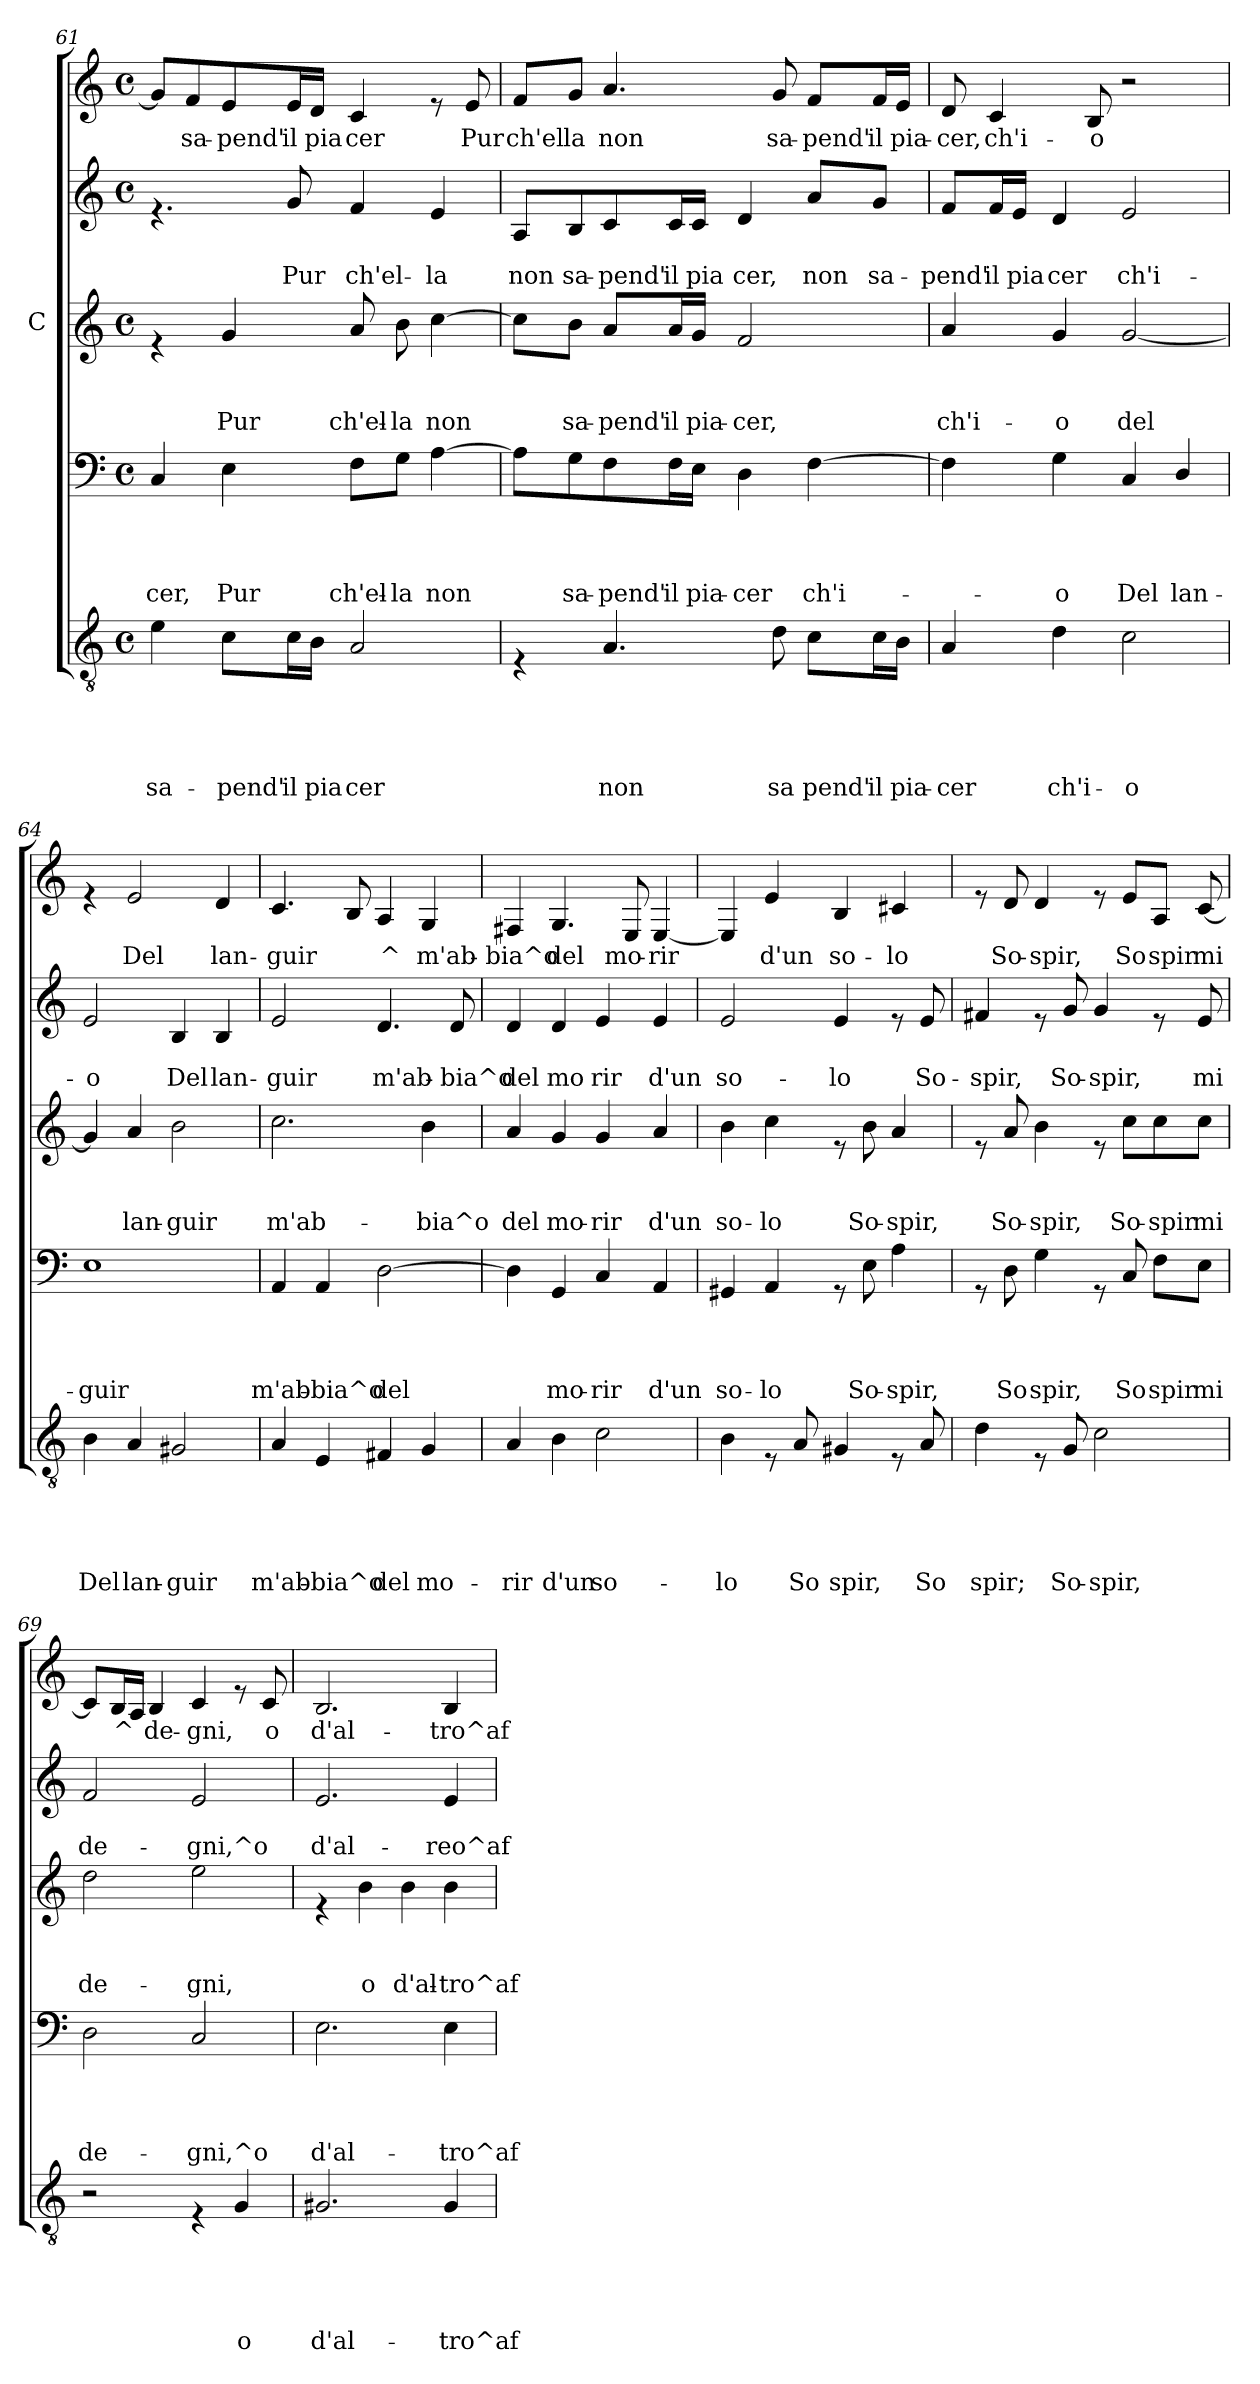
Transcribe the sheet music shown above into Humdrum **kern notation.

**kern	**text	**text	**text	**text	**text	**kern	**text	**text	**text	**text	**kern	**text	**text	**text	**kern	**text	**text	**kern	**text
*part5	*part5	*part5	*part5	*part5	*part5	*part4	*part4	*part4	*part4	*part4	*part3	*part3	*part3	*part3	*part2	*part2	*part2	*part1	*part1
*staff5	*staff5	*staff5	*staff5	*staff5	*staff5	*staff4	*staff4	*staff4	*staff4	*staff4	*staff3	*staff3	*staff3	*staff3	*staff2	*staff2	*staff2	*staff1	*staff1
*	*	*	*	*	*	*	*	*	*	*	*I"C	*	*	*	*	*	*	*	*
*clefGv2	*	*	*	*	*	*clefF4	*	*	*	*	*clefG2	*	*	*	*clefG2	*	*	*clefG2	*
*k[]	*	*	*	*	*	*k[]	*	*	*	*	*k[]	*	*	*	*k[]	*	*	*k[]	*
*C:	*	*	*	*	*	*C:	*	*	*	*	*C:	*	*	*	*C:	*	*	*C:	*
*M4/4	*	*	*	*	*	*M4/4	*	*	*	*	*M4/4	*	*	*	*M4/4	*	*	*M4/4	*
*met(c)	*	*	*	*	*	*met(c)	*	*	*	*	*met(c)	*	*	*	*met(c)	*	*	*met(c)	*
=61	=61	=61	=61	=61	=61	=61	=61	=61	=61	=61	=61	=61	=61	=61	=61	=61	=61	=61	=61
!	!	!	!	!	!LO:LY:b	!	!	!	!	!LO:LY:b	!	!	!	!	!	!	!	!	!
4e\	.	.	.	.	sa-	4C/	.	.	.	cer,	4re	.	.	.	4.re	.	.	8g/L]	.
!	!	!	!	!	!	!	!	!	!	!	!	!	!	!	!	!	!	!	!LO:LY:b
.	.	.	.	.	.	.	.	.	.	.	.	.	.	.	.	.	.	8f/	sa-
!	!	!	!	!	!LO:LY:b	!	!	!	!	!LO:LY:b	!	!	!	!LO:LY:b	!	!	!	!	!LO:LY:b
8c\L	.	.	.	.	-pend'	4E\	.	.	.	Pur	4g/	.	.	Pur	.	.	.	8e/	-pend'
!	!	!	!	!	!LO:LY:b	!	!	!	!	!	!	!	!	!	!	!	!LO:LY:b	!	!LO:LY:b
16c\L	.	.	.	.	il	.	.	.	.	.	.	.	.	.	8g/	.	Pur	16e/L	il
!	!	!	!	!	!LO:LY:b	!	!	!	!	!	!	!	!	!	!	!	!	!	!LO:LY:b
16B\JJ	.	.	.	.	pia	.	.	.	.	.	.	.	.	.	.	.	.	16d/JJ	pia
!	!	!	!	!	!LO:LY:b	!	!	!	!	!LO:LY:b	!	!	!	!LO:LY:b	!	!	!LO:LY:b	!	!LO:LY:b
2A/	.	.	.	.	cer	8F\L	.	.	.	ch'el-	8a/	.	.	ch'el-	4f/	.	ch'el-	4c/	cer
!	!	!	!	!	!	!	!	!	!	!LO:LY:b	!	!	!	!LO:LY:b	!	!	!	!	!
.	.	.	.	.	.	8G\J	.	.	.	-la	8b\	.	.	-la	.	.	.	.	.
!	!	!	!	!	!	!	!	!	!	!LO:LY:b	!	!	!	!LO:LY:b	!	!	!LO:LY:b	!	!
.	.	.	.	.	.	[>4A\	.	.	.	non	[>4cc\	.	.	non	4e/	.	-la	8re	.
!	!	!	!	!	!	!	!	!	!	!	!	!	!	!	!	!	!	!	!LO:LY:b
.	.	.	.	.	.	.	.	.	.	.	.	.	.	.	.	.	.	8e/	Pur
=62	=62	=62	=62	=62	=62	=62	=62	=62	=62	=62	=62	=62	=62	=62	=62	=62	=62	=62	=62
!	!	!	!	!	!	!	!	!	!	!	!	!	!	!	!	!	!LO:LY:b	!	!LO:LY:b
4rE	.	.	.	.	.	8A\L]	.	.	.	.	8cc\L]	.	.	.	8A/L	.	non	8f/L	ch'el
!	!	!	!	!	!	!	!	!	!	!LO:LY:b	!	!	!	!LO:LY:b	!	!	!LO:LY:b	!	!LO:LY:b
.	.	.	.	.	.	8G\	.	.	.	sa-	8b\J	.	.	sa-	8B/	.	sa-	8g/J	la
!	!	!	!	!	!LO:LY:b	!	!	!	!	!LO:LY:b	!	!	!	!LO:LY:b	!	!	!LO:LY:b	!	!LO:LY:b
4.A/	.	.	.	.	non	8F\	.	.	.	-pend'	8a/L	.	.	-pend'	8c/	.	-pend'	4.a/	non
!	!	!	!	!	!	!	!	!	!	!LO:LY:b	!	!	!	!LO:LY:b	!	!	!LO:LY:b	!	!
.	.	.	.	.	.	16F\L	.	.	.	il	16a/L	.	.	il	16c/L	.	il	.	.
!	!	!	!	!	!	!	!	!	!	!LO:LY:b	!	!	!	!LO:LY:b	!	!	!LO:LY:b	!	!
.	.	.	.	.	.	16E\JJ	.	.	.	pia-	16g/JJ	.	.	pia-	16c/JJ	.	pia	.	.
!	!	!	!	!	!	!	!	!	!	!LO:LY:b	!	!	!	!LO:LY:b	!	!	!LO:LY:b	!	!
.	.	.	.	.	.	4D\	.	.	.	-cer	2f/	.	.	-cer,	4d/	.	cer,	.	.
!	!	!	!	!	!LO:LY:b	!	!	!	!	!	!	!	!	!	!	!	!	!	!LO:LY:b
8d\	.	.	.	.	sa	.	.	.	.	.	.	.	.	.	.	.	.	8g/	sa-
!	!	!	!	!	!LO:LY:b	!	!	!	!	!LO:LY:b	!	!	!	!	!	!	!LO:LY:b	!	!LO:LY:b
8c\L	.	.	.	.	pend'	[>4F\	.	.	.	ch'i-	.	.	.	.	8a/L	.	non	8f/L	-pend'
!	!	!	!	!	!LO:LY:b	!	!	!	!	!	!	!	!	!	!	!	!LO:LY:b	!	!LO:LY:b
16c\L	.	.	.	.	il	.	.	.	.	.	.	.	.	.	8g/J	.	sa-	16f/L	il
!	!	!	!	!	!LO:LY:b	!	!	!	!	!	!	!	!	!	!	!	!	!	!LO:LY:b
16B\JJ	.	.	.	.	pia-	.	.	.	.	.	.	.	.	.	.	.	.	16e/JJ	pia-
!!LO:LB:g=z
=63	=63	=63	=63	=63	=63	=63	=63	=63	=63	=63	=63	=63	=63	=63	=63	=63	=63	=63	=63
!	!	!	!	!	!LO:LY:b	!	!	!	!	!	!	!	!	!LO:LY:b	!	!	!LO:LY:b	!	!LO:LY:b
4A/	.	.	.	.	-cer	4F\]	.	.	.	.	4a/	.	.	ch'i-	8f/L	.	-pend'	8d/	-cer,
!	!	!	!	!	!	!	!	!	!	!	!	!	!	!	!	!	!LO:LY:b	!	!LO:LY:b
.	.	.	.	.	.	.	.	.	.	.	.	.	.	.	16f/L	.	il	4c/	ch'i-
!	!	!	!	!	!	!	!	!	!	!	!	!	!	!	!	!	!LO:LY:b	!	!
.	.	.	.	.	.	.	.	.	.	.	.	.	.	.	16e/JJ	.	pia	.	.
!	!	!	!	!	!LO:LY:b	!	!	!	!	!LO:LY:b	!	!	!	!LO:LY:b	!	!	!LO:LY:b	!	!
4d\	.	.	.	.	ch'i-	4G\	.	.	.	-o	4g/	.	.	-o	4d/	.	cer	.	.
!	!	!	!	!	!	!	!	!	!	!	!	!	!	!	!	!	!	!	!LO:LY:b
.	.	.	.	.	.	.	.	.	.	.	.	.	.	.	.	.	.	8B/	-o
!	!	!	!	!	!LO:LY:b	!	!	!	!	!LO:LY:b	!	!	!	!LO:LY:b	!	!	!LO:LY:b	!	!
2c\	.	.	.	.	-o	4C/	.	.	.	Del	[<2g/	.	.	del	2e/	.	ch'i-	2r	.
!	!	!	!	!	!	!	!	!	!	!LO:LY:b	!	!	!	!	!	!	!	!	!
.	.	.	.	.	.	4D/	.	.	.	lan-	.	.	.	.	.	.	.	.	.
=64	=64	=64	=64	=64	=64	=64	=64	=64	=64	=64	=64	=64	=64	=64	=64	=64	=64	=64	=64
!	!	!	!	!	!LO:LY:b	!	!	!	!	!LO:LY:b	!	!	!	!	!	!	!LO:LY:b	!	!
*^	*	*	*	*	*	*	*	*	*	*	*	*	*	*	*	*	*	*	*
4B\	2.ryy	.	.	.	.	Del	1E	.	.	.	-guir	4g/]	.	.	.	2e/	.	-o	4re	.
!	!	!	!	!	!	!LO:LY:b	!	!	!	!	!	!	!	!	!LO:LY:b	!	!	!	!	!LO:LY:b
4A/	.	.	.	.	.	lan-	.	.	.	.	.	4a/	.	.	lan-	.	.	.	2e/	Del
!	!	!	!	!	!	!LO:LY:b	!	!	!	!	!	!	!	!	!LO:LY:b	!	!	!LO:LY:b	!	!
2G#X/	.	.	.	.	.	-guir	.	.	.	.	.	2b\	.	.	-guir	4B/	.	Del	.	.
!	!	!	!	!	!	!	!	!	!	!	!	!	!	!	!	!	!	!LO:LY:b	!	!LO:LY:b
.	4ryy	.	.	.	.	.	.	.	.	.	.	.	.	.	.	4B/	.	lan-	4d/	lan-
=65	=65	=65	=65	=65	=65	=65	=65	=65	=65	=65	=65	=65	=65	=65	=65	=65	=65	=65	=65	=65
!	!	!	!	!	!	!LO:LY:b	!	!	!	!	!LO:LY:b	!	!	!	!LO:LY:b	!	!	!LO:LY:b	!	!LO:LY:b
*v	*v	*	*	*	*	*	*	*	*	*	*	*	*	*	*	*	*	*	*	*
4A/	.	.	.	.	m'ab-	4AA/	.	.	.	m'ab-	2.cc\	.	.	m'ab-	2e/	.	-guir	4.c/	-guir
!	!	!	!	!	!LO:LY:b	!	!	!	!	!LO:LY:b	!	!	!	!	!	!	!	!	!
4E/	.	.	.	.	-bia^o	4AA/	.	.	.	-bia^o	.	.	.	.	.	.	.	.	.
.	.	.	.	.	.	.	.	.	.	.	.	.	.	.	.	.	.	8B/	.
!	!	!	!	!	!LO:LY:b	!	!	!	!	!LO:LY:b	!	!	!	!	!	!	!LO:LY:b	!	!LO:LY:b
4F#X/	.	.	.	.	del	[>2D\	.	.	.	del	.	.	.	.	4.d/	.	m'ab-	4A/	^
!	!	!	!	!	!LO:LY:b	!	!	!	!	!	!	!	!	!LO:LY:b	!	!	!	!	!LO:LY:b
4G/	.	.	.	.	mo-	.	.	.	.	.	4b\	.	.	-bia^o	.	.	.	4G/	m'ab-
!	!	!	!	!	!	!	!	!	!	!	!	!	!	!	!	!	!LO:LY:b	!	!
.	.	.	.	.	.	.	.	.	.	.	.	.	.	.	8d/	.	-bia^o	.	.
=66	=66	=66	=66	=66	=66	=66	=66	=66	=66	=66	=66	=66	=66	=66	=66	=66	=66	=66	=66
!	!	!	!	!	!LO:LY:b	!	!	!	!	!	!	!	!	!LO:LY:b	!	!	!LO:LY:b	!	!LO:LY:b
4A/	.	.	.	.	-rir	4D\]	.	.	.	.	4a/	.	.	del	4d/	.	del	4F#X/	-bia^o
!	!	!	!	!	!LO:LY:b	!	!	!	!	!LO:LY:b	!	!	!	!LO:LY:b	!	!	!LO:LY:b	!	!LO:LY:b
4B\	.	.	.	.	d'un	4GG/	.	.	.	mo-	4g/	.	.	mo-	4d/	.	mo	4.G/	del
!	!	!	!	!	!LO:LY:b	!	!	!	!	!LO:LY:b	!	!	!	!LO:LY:b	!	!	!LO:LY:b	!	!
2c\	.	.	.	.	so-	4C/	.	.	.	-rir	4g/	.	.	-rir	4e/	.	rir	.	.
!	!	!	!	!	!	!	!	!	!	!	!	!	!	!	!	!	!	!	!LO:LY:b
.	.	.	.	.	.	.	.	.	.	.	.	.	.	.	.	.	.	8E/	mo-
!	!	!	!	!	!	!	!	!	!	!LO:LY:b	!	!	!	!LO:LY:b	!	!	!LO:LY:b	!	!LO:LY:b
.	.	.	.	.	.	4AA/	.	.	.	d'un	4a/	.	.	d'un	4e/	.	d'un	[<4E/	-rir
!!LO:PB:g=z
=67	=67	=67	=67	=67	=67	=67	=67	=67	=67	=67	=67	=67	=67	=67	=67	=67	=67	=67	=67
!	!	!	!	!	!LO:LY:b	!	!	!	!	!LO:LY:b	!	!	!	!LO:LY:b	!	!	!LO:LY:b	!	!
4B\	.	.	.	.	-lo	4GG#X/	.	.	.	so-	4b\	.	.	so-	2e/	.	so-	4E/]	.
!	!	!	!	!	!	!	!	!	!	!LO:LY:b	!	!	!	!LO:LY:b	!	!	!	!	!LO:LY:b
8rE	.	.	.	.	.	4AA/	.	.	.	-lo	4cc\	.	.	-lo	.	.	.	4e/	d'un
!	!	!	!	!	!LO:LY:b	!	!	!	!	!	!	!	!	!	!	!	!	!	!
8A/	.	.	.	.	So	.	.	.	.	.	.	.	.	.	.	.	.	.	.
!	!	!	!	!	!LO:LY:b	!	!	!	!	!	!	!	!	!	!	!	!LO:LY:b	!	!LO:LY:b
4G#X/	.	.	.	.	spir,	8rGG	.	.	.	.	8re	.	.	.	4e/	.	-lo	4B/	so-
!	!	!	!	!	!	!	!	!	!	!LO:LY:b	!	!	!	!LO:LY:b	!	!	!	!	!
.	.	.	.	.	.	8E\	.	.	.	So-	8b\	.	.	So-	.	.	.	.	.
!	!	!	!	!	!	!	!	!	!	!LO:LY:b	!	!	!	!LO:LY:b	!	!	!	!	!LO:LY:b
8rE	.	.	.	.	.	4A\	.	.	.	-spir,	4a/	.	.	-spir,	8re	.	.	4c#X/	-lo
!	!	!	!	!	!LO:LY:b	!	!	!	!	!	!	!	!	!	!	!	!LO:LY:b	!	!
8A/	.	.	.	.	So	.	.	.	.	.	.	.	.	.	8e/	.	So-	.	.
!!LO:LB:g=z
=68	=68	=68	=68	=68	=68	=68	=68	=68	=68	=68	=68	=68	=68	=68	=68	=68	=68	=68	=68
!	!	!	!	!	!LO:LY:b	!	!	!	!	!	!	!	!	!	!	!	!LO:LY:b	!	!
4d\	.	.	.	.	spir;	8rGG	.	.	.	.	8re	.	.	.	4f#X/	.	-spir,	8re	.
!	!	!	!	!	!	!	!	!	!	!LO:LY:b	!	!	!	!LO:LY:b	!	!	!	!	!LO:LY:b
.	.	.	.	.	.	8D\	.	.	.	So	8a/	.	.	So-	.	.	.	8d/	So-
!	!	!	!	!	!	!	!	!	!	!LO:LY:b	!	!	!	!LO:LY:b	!	!	!	!	!LO:LY:b
8rE	.	.	.	.	.	4G\	.	.	.	spir,	4b\	.	.	-spir,	8re	.	.	4d/	-spir,
!	!	!	!	!	!LO:LY:b	!	!	!	!	!	!	!	!	!	!	!	!LO:LY:b	!	!
8G/	.	.	.	.	So-	.	.	.	.	.	.	.	.	.	8g/	.	So-	.	.
!	!	!	!	!	!LO:LY:b	!	!	!	!	!	!	!	!	!	!	!	!LO:LY:b	!	!
2c\	.	.	.	.	-spir,	8rGG	.	.	.	.	8re	.	.	.	4g/	.	-spir,	8re	.
!	!	!	!	!	!	!	!	!	!	!LO:LY:b	!	!	!	!LO:LY:b	!	!	!	!	!LO:LY:b
.	.	.	.	.	.	8C/	.	.	.	So	8cc\L	.	.	So-	.	.	.	8e/L	So
!	!	!	!	!	!	!	!	!	!	!LO:LY:b	!	!	!	!LO:LY:b	!	!	!	!	!LO:LY:b
.	.	.	.	.	.	8F\L	.	.	.	spir	8cc\	.	.	-spir	8re	.	.	8A/J	spir
!	!	!	!	!	!	!	!	!	!	!LO:LY:b	!	!	!	!LO:LY:b	!	!	!LO:LY:b	!	!LO:LY:b
.	.	.	.	.	.	8E\J	.	.	.	mi	8cc\J	.	.	mi	8e/	.	mi	[<8c/	mi
=69	=69	=69	=69	=69	=69	=69	=69	=69	=69	=69	=69	=69	=69	=69	=69	=69	=69	=69	=69
!	!	!	!	!	!	!	!	!	!	!LO:LY:b	!	!	!	!LO:LY:b	!	!	!LO:LY:b	!	!
2r	.	.	.	.	.	2D\	.	.	.	de-	2dd\	.	.	de-	2f/	.	de-	8c/L]	.
!	!	!	!	!	!	!	!	!	!	!	!	!	!	!	!	!	!	!	!LO:LY:b
.	.	.	.	.	.	.	.	.	.	.	.	.	.	.	.	.	.	16B/L	^
.	.	.	.	.	.	.	.	.	.	.	.	.	.	.	.	.	.	16A/JJ	.
!	!	!	!	!	!	!	!	!	!	!	!	!	!	!	!	!	!	!	!LO:LY:b
.	.	.	.	.	.	.	.	.	.	.	.	.	.	.	.	.	.	4B/	de-
!	!	!	!	!	!	!	!	!	!	!LO:LY:b	!	!	!	!LO:LY:b	!	!	!LO:LY:b	!	!LO:LY:b
4rE	.	.	.	.	.	2C/	.	.	.	-gni,^o	2ee\	.	.	-gni,	2e/	.	-gni,^o	4c/	-gni,
!	!	!	!	!	!LO:LY:b	!	!	!	!	!	!	!	!	!	!	!	!	!	!
4G/	.	.	.	.	o	.	.	.	.	.	.	.	.	.	.	.	.	8re	.
!	!	!	!	!	!	!	!	!	!	!	!	!	!	!	!	!	!	!	!LO:LY:b
.	.	.	.	.	.	.	.	.	.	.	.	.	.	.	.	.	.	8c/	o
=70	=70	=70	=70	=70	=70	=70	=70	=70	=70	=70	=70	=70	=70	=70	=70	=70	=70	=70	=70
!	!	!	!	!	!LO:LY:b	!	!	!	!	!LO:LY:b	!	!	!	!	!	!	!LO:LY:b	!	!LO:LY:b
2.G#X/	.	.	.	.	d'al-	2.E\	.	.	.	d'al-	4re	.	.	.	2.e/	.	d'al-	2.B/	d'al-
!	!	!	!	!	!	!	!	!	!	!	!	!	!	!LO:LY:b	!	!	!	!	!
.	.	.	.	.	.	.	.	.	.	.	4b\	.	.	o	.	.	.	.	.
!	!	!	!	!	!	!	!	!	!	!	!	!	!	!LO:LY:b	!	!	!	!	!
.	.	.	.	.	.	.	.	.	.	.	4b\	.	.	d'al-	.	.	.	.	.
!	!	!	!	!	!LO:LY:b	!	!	!	!	!LO:LY:b	!	!	!	!LO:LY:b	!	!	!LO:LY:b	!	!LO:LY:b
4G#/	.	.	.	.	-tro^af-	4E\	.	.	.	-tro^af-	4b\	.	.	-tro^af-	4e/	.	-reo^af-	4B/	-tro^af-
=	=	=	=	=	=	=	=	=	=	=	=	=	=	=	=	=	=	=	=
*-	*-	*-	*-	*-	*-	*-	*-	*-	*-	*-	*-	*-	*-	*-	*-	*-	*-	*-	*-
